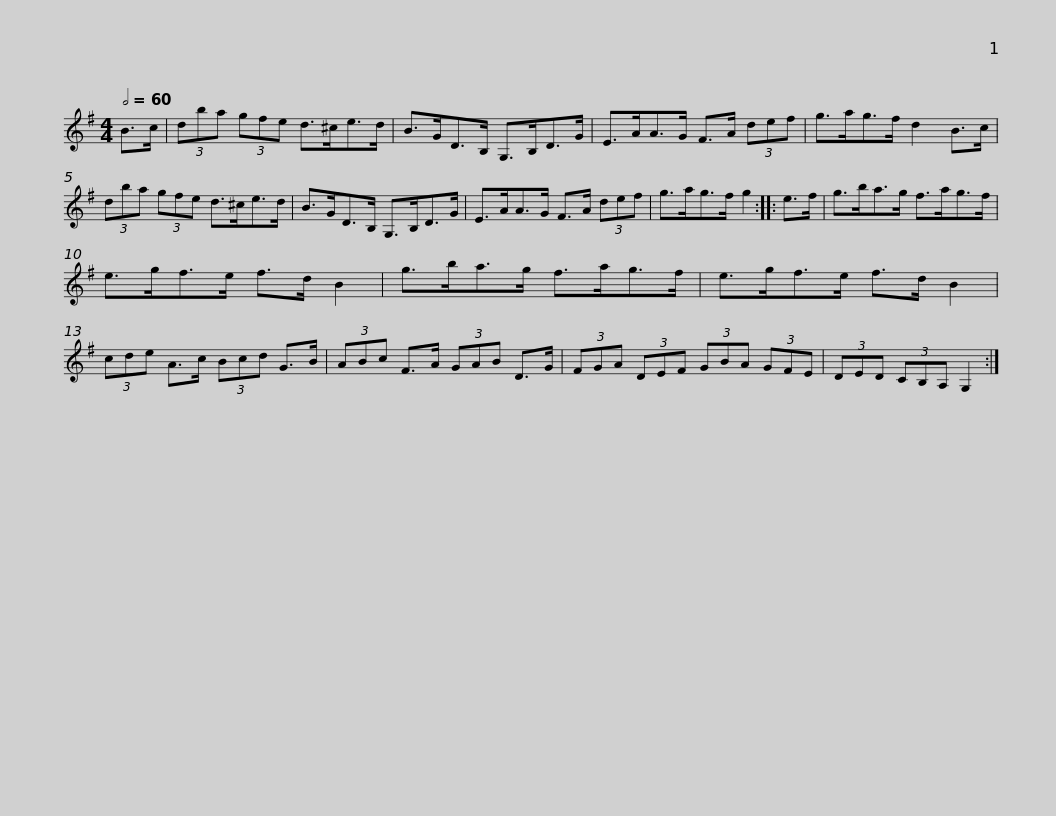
X:1
L:1/8
Q:1/2=60
M:4/4
I:linebreak $
K:G
V:1 treble
V:1
 B>c | (3dba (3gfe d>^ce>d | B>GD>B, G,>B,D>G | E>AA>G F>A (3def | g>ag>f d2 B>c |$ %5
 (3dba (3gfe d>^ce>d | B>GD>B, G,>B,D>G | E>AA>G F>A (3def | g>ag>f g2 :: e>f |$ %10
 g>ba>g f>ag>f | e>gf>e f>d B2 | g>ba>g f>ag>f | e>gf>e f>d B2 |$ (3cde A>c (3Bcd G>B | %15
 (3ABc F>A (3GAB D>G | (3FGA (3DEF (3GBA (3GFE | (3DED (3CB,A, G,2 :| %18
